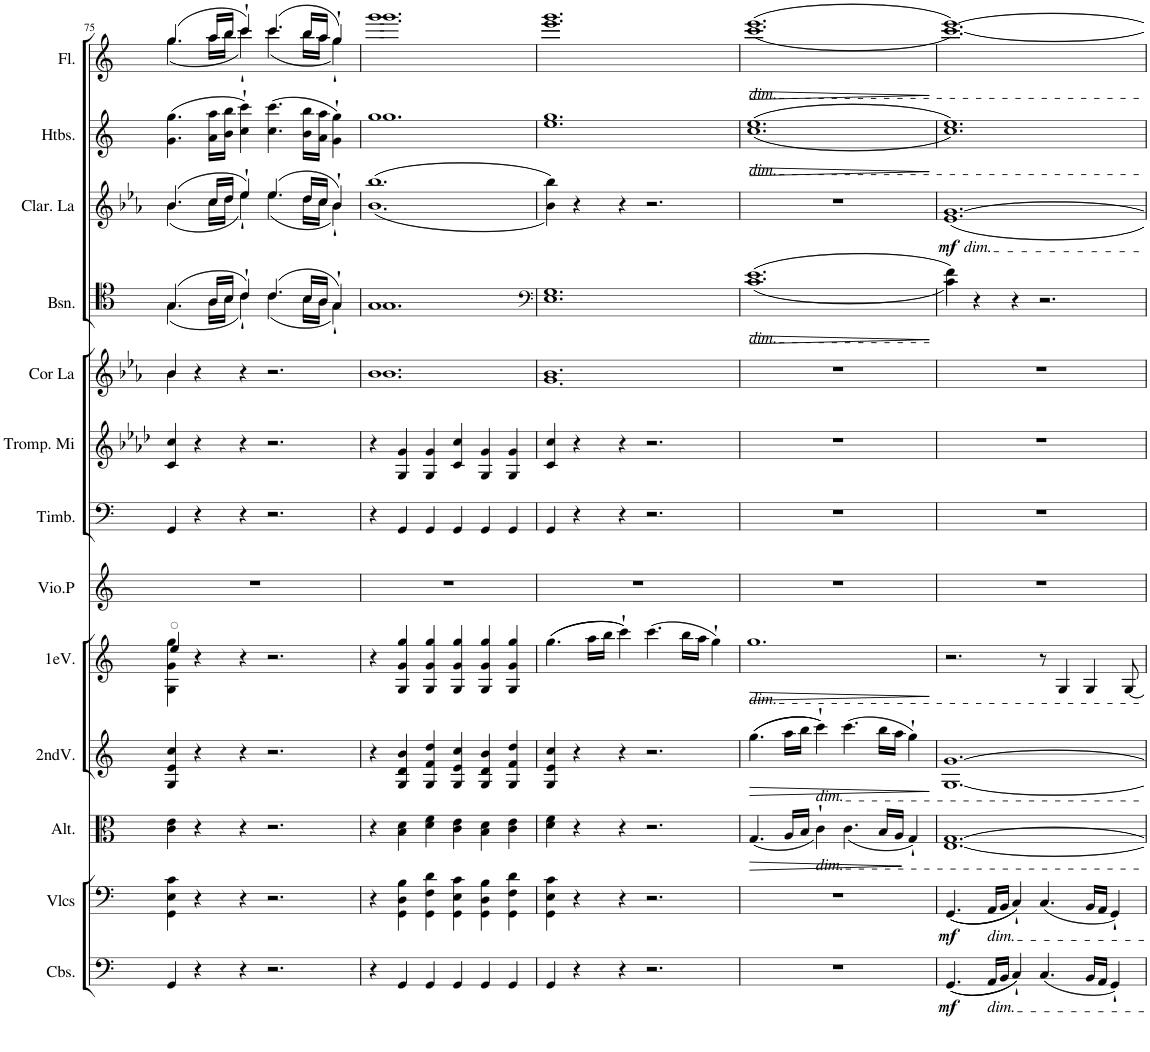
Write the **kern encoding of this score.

**kern	**dynam	**kern	**dynam	**kern	**dynam	**kern	**dynam	**kern	**dynam	**kern	**kern	**kern	**kern	**kern	**dynam	**kern	**dynam	**kern	**dynam	**kern	**dynam
*part13	*part13	*part12	*part12	*part11	*part11	*part10	*part10	*part9	*part9	*part8	*part7	*part6	*part5	*part4	*part4	*part3	*part3	*part2	*part2	*part1	*part1
*staff13	*staff13	*staff12	*staff12	*staff11	*staff11	*staff10	*staff10	*staff9	*staff9	*staff8	*staff7	*staff6	*staff5	*staff4	*staff4	*staff3	*staff3	*staff2	*staff2	*staff1	*staff1
*I"Contrebasses	*	*I"Violoncelles	*	*I"Altos	*	*I"2mesViolons	*	*I"1ers Violons	*	*I"Violon principal.	*I"Timbales	*I"Trompettes en Mi	*I"2 Cors en La	*I"2 Bassons	*	*I"2 Clarinettes en La	*	*I"2 Hautbois	*	*I"2 Flûtes	*
*I'Cbs.	*	*I'Vlcs	*	*I'Alt.	*	*	*	*I'1eV.	*	*I'Vio.P	*I'Timb.	*I'Tromp. Mi	*I'Cor La	*I'Bsn.	*	*I'Clar. La	*	*I'Htbs.	*	*I'Fl.	*
!!LO:PB:g=z
*clefF4	*	*clefF4	*	*clefC3	*	*clefG2	*	*clefG2	*	*clefG2	*clefF4	*clefG2	*clefF4	*clefC4	*	*clefG2	*	*clefG2	*	*clefG2	*
*Trd7c12	*	*	*	*	*	*	*	*	*	*	*	*Trd-2c-4	*Trd2c3	*	*	*Trd2c3	*	*	*	*	*
*k[]	*	*k[]	*	*k[]	*	*k[]	*	*k[]	*	*k[]	*k[]	*k[b-e-a-d-]	*k[b-e-a-]	*k[]	*	*k[b-e-a-]	*	*k[]	*	*k[]	*
*M6/4	*	*M6/4	*	*M6/4	*	*M6/4	*	*M6/4	*	*M6/4	*M6/4	*M6/4	*M6/4	*M6/4	*	*M6/4	*	*M6/4	*	*M6/4	*
=75	=75	=75	=75	=75	=75	=75	=75	=75	=75	=75	=75	=75	=75	=75	=75	=75	=75	=75	=75	=75	=75
*	*	*	*	*	*	*	*	*^	*	*	*	*	*^	*^	*	*^	*	*	*	*^	*
4GG/	.	4GG\ 4E\ 4c\	.	4c\ 4e\	.	4G/ 4e/ 4cc/	.	4G\ 4g\ 4gg\	4ee/	.	1.r	4GG/	4c/ 4cc/	4b-/	4b-\	(4.G/	(4.G\	.	(4.b-/	(4.b-\	.	(4.g\ 4.gg\	.	(4.gg/	(4.gg\	.
4r	.	4r	.	4r	.	4r	.	4r	1ryy	.	.	4r	4r	4r	1ryy	.	.	.	.	.	.	.	.	.	.	.
.	.	.	.	.	.	.	.	.	.	.	.	.	.	.	.	16A/LL	16A\LL	.	16cc/LL	16cc\LL	.	16a\ 16aa\LL	.	16aa/LL	16aa\LL	.
.	.	.	.	.	.	.	.	.	.	.	.	.	.	.	.	16B/JJ	16B\JJ	.	16dd/JJ	16dd\JJ	.	16b\ 16bb\JJ	.	16bb/JJ	16bb\JJ	.
4r	.	4r	.	4r	.	4r	.	4r	.	.	.	4r	4r	4r	.	4c`/)	4c`\)	.	4ee-`/)	4ee-`\)	.	4cc\` 4ccc\`)	.	4ccc`/)	4ccc`\)	.
2.r	.	2.r	.	2.r	.	2.r	.	2.r	.	.	.	2.r	2.r	2.r	.	(4.c/	(4.c\	.	(4.ee-/	(4.ee-\	.	(4.cc\ 4.ccc\	.	(4.ccc/	(4.ccc\	.
.	.	.	.	.	.	.	.	.	.	.	.	.	.	.	.	16B/LL	16B\LL	.	16dd/LL	16dd\LL	.	16b\ 16bb\LL	.	16bb/LL	16bb\LL	.
.	.	.	.	.	.	.	.	.	.	.	.	.	.	.	.	16A/JJ	16A\JJ	.	16cc/JJ	16cc\JJ	.	16a\ 16aa\JJ	.	16aa/JJ	16aa\JJ	.
.	.	.	.	.	.	.	.	.	4ryy	.	.	.	.	.	4ryy	4G`/)	4G`\)	.	4b-`/)	4b-`\)	.	4g\` 4gg\`)	.	4gg`/)	4gg`\)	.
*	*	*	*	*	*	*	*	*v	*v	*	*	*	*	*	*	*	*	*	*	*	*	*	*	*	*	*
=76	=76	=76	=76	=76	=76	=76	=76	=76	=76	=76	=76	=76	=76	=76	=76	=76	=76	=76	=76	=76	=76	=76	=76	=76	=76
*	*	*	*	*	*	*	*	*	*	*	*	*	*	*	*	*	*	*	*	*	*^	*	*	*	*
4r	.	4r	.	4r	.	4r	.	4r	.	1.r	4r	4r	1.b-	1.b-	1.G	1.G	.	(1.bb-	(1.b-	.	1.gg	1.gg	.	1.ggg	1.ggg	.
4GG/	.	4GG\ 4D\ 4B\	.	4B\ 4d\	.	4G/ 4d/ 4b/	.	4G/ 4g/ 4gg/	.	.	4GG/	4G/ 4g/	.	.	.	.	.	.	.	.	.	.	.	.	.	.
4GG/	.	4GG\ 4F\ 4d\	.	4d\ 4f\	.	4G/ 4f/ 4dd/	.	4G/ 4g/ 4gg/	.	.	4GG/	4G/ 4g/	.	.	.	.	.	.	.	.	.	.	.	.	.	.
4GG/	.	4GG\ 4E\ 4c\	.	4c\ 4e\	.	4G/ 4e/ 4cc/	.	4G/ 4g/ 4gg/	.	.	4GG/	4c/ 4cc/	.	.	.	.	.	.	.	.	.	.	.	.	.	.
4GG/	.	4GG\ 4D\ 4B\	.	4B\ 4d\	.	4G/ 4d/ 4b/	.	4G/ 4g/ 4gg/	.	.	4GG/	4G/ 4g/	.	.	.	.	.	.	.	.	.	.	.	.	.	.
4GG/	.	4GG\ 4F\ 4d\	.	4c\ 4e\	.	4G/ 4f/ 4dd/	.	4G/ 4g/ 4gg/	.	.	4GG/	4G/ 4g/	.	.	.	.	.	.	.	.	.	.	.	.	.	.
*	*	*	*	*	*	*	*	*	*	*	*	*	*	*	*v	*v	*	*	*	*	*	*	*	*	*	*
=77	=77	=77	=77	=77	=77	=77	=77	=77	=77	=77	=77	=77	=77	=77	=77	=77	=77	=77	=77	=77	=77	=77	=77	=77	=77
*	*	*	*	*	*	*	*	*	*	*	*	*	*	*	*clefF4	*	*	*	*	*	*	*	*	*	*
4GG/	.	4GG\ 4E\ 4c\	.	4d\ 4f\	.	4G/ 4e/ 4cc/	.	((4.gg\	.	1.r	4GG/	4c/ 4cc/	1.b-	1.g	1.E 1.G	.	4bb-\)	4b-\)	.	1.ee	1.gg	.	1.eee	1.ggg	.
4r	.	4r	.	4r	.	4r	.	.	.	.	4r	4r	.	.	.	.	4r	1ryy	.	.	.	.	.	.	.
.	.	.	.	.	.	.	.	16aa\LL	.	.	.	.	.	.	.	.	.	.	.	.	.	.	.	.	.
.	.	.	.	.	.	.	.	16bb\JJ	.	.	.	.	.	.	.	.	.	.	.	.	.	.	.	.	.
4r	.	4r	.	4r	.	4r	.	4ccc`\))	.	.	4r	4r	.	.	.	.	4r	.	.	.	.	.	.	.	.
2.r	.	2.r	.	2.r	.	2.r	.	(4.ccc\	.	.	2.r	2.r	.	.	.	.	2.r	.	.	.	.	.	.	.	.
.	.	.	.	.	.	.	.	16bb\LL	.	.	.	.	.	.	.	.	.	.	.	.	.	.	.	.	.
.	.	.	.	.	.	.	.	16aa\JJ	.	.	.	.	.	.	.	.	.	.	.	.	.	.	.	.	.
.	.	.	.	.	.	.	.	4gg`\)	.	.	.	.	.	.	.	.	.	4ryy	.	.	.	.	.	.	.
*	*	*	*	*	*	*	*	*	*	*	*	*	*v	*v	*	*	*	*	*	*	*	*	*	*	*
=78	=78	=78	=78	=78	=78	=78	=78	=78	=78	=78	=78	=78	=78	=78	=78	=78	=78	=78	=78	=78	=78	=78	=78	=78
!	!	!	!	!	!	!	!	!	!	!	!	!	!	!	!	!	!	!	!	!	!	!LO:TX:b:i:t=dim.	!	!
!	!	!	!	!	!	!	!	!	!	!	!	!	!	!	!	!	!	!	!LO:TX:b:i:t=dim.	!	!	!	!	!
!	!	!	!	!	!	!	!	!	!	!	!	!	!	!LO:TX:b:i:t=dim.	!	!	!	!	!	!	!	!	!	!
!	!	!	!	!	!	!	!	!LO:TX:b:i:t=dim.	!	!	!	!	!	!	!	!	!	!	!	!	!	!	!	!
!	!	!	!	!	!LO:HP:b	!	!LO:HP:b	!	!LO:HP:b	!	!	!	!	!	!LO:HP:b	!	!	!	!	!	!LO:HP:b	!	!	!LO:HP:b
*	*	*	*	*	*	*	*	*	*	*	*	*	*	*^	*	*v	*v	*	*	*	*	*	*	*
1.r	.	1.r	.	(<4.G/	>	((4.gg\	>	1.gg	>	1.r	1.r	1.r	1.r	(<1.c	(>1.e	>	1.r	.	(<1.cc	(>1.ee	>	(<1.ccc	(>1.eee	>
.	.	.	.	16A/LL	.	16aa\LL	.	.	.	.	.	.	.	.	.	.	.	.	.	.	.	.	.	.
.	.	.	.	16B/JJ	.	16bb\JJ	.	.	.	.	.	.	.	.	.	.	.	.	.	.	.	.	.	.
!	!	!	!	!	!	!LO:TX:b:i:t=dim.	!	!	!	!	!	!	!	!	!	!	!	!	!	!	!	!	!	!
!	!	!	!	!LO:TX:b:i:t=dim.	!	!	!	!	!	!	!	!	!	!	!	!	!	!	!	!	!	!	!	!
.	.	.	.	4c`\)	.	4ccc`\))	.	.	.	.	.	.	.	.	.	.	.	.	.	.	.	.	.	.
.	.	.	.	(<4.c\	.	(4.ccc\	.	.	.	.	.	.	.	.	.	.	.	.	.	.	.	.	.	.
.	.	.	.	16B/LL	.	16bb\LL	.	.	.	.	.	.	.	.	.	.	.	.	.	.	.	.	.	.
.	.	.	.	16A/JJ	.	16aa\JJ	.	.	.	.	.	.	.	.	.	.	.	.	.	.	.	.	.	.
.	.	.	.	4G`/)	]	4gg`\)	.	.	.	.	.	.	.	.	.	.	.	.	.	.	.	.	.	.
*	*	*	*	*	*	*	*	*	*	*	*	*	*	*	*	*	*	*	*v	*v	*	*	*	*
*	*	*	*	*	*	*	*	*	*	*	*	*	*	*v	*v	*	*	*	*	*	*v	*v	*
.	.	.	.	.	.	.	]	.	]	.	.	.	.	.	]	.	.	.	]	.	]
=79	=79	=79	=79	=79	=79	=79	=79	=79	=79	=79	=79	=79	=79	=79	=79	=79	=79	=79	=79	=79	=79
*	*	*	*	*	*	*	*	*	*	*	*	*	*	*^	*	*	*	*^	*	*^	*
!	!	!	!	!	!	!	!	!	!	!	!	!	!	!	!	!	!LO:TX:b:i:t=dim.	!	!	!	!	!	!	!
!	!LO:DY:b	!	!LO:DY:b	!	!	!	!	!	!	!	!	!	!	!	!	!	!	!LO:DY:b	!	!	!	!	!	!
((4.GG/	mf	((4.GG/	mf	[1.E [1.G	.	[1.G [1.g	.	2.r	.	1.r	1.r	1.r	1.r	4c\)	4f\)	.	1.e- [1.g	mf	1.cc)	1.ee)	.	[<1.ccc)	[1.eee)	.
.	.	.	.	.	.	.	.	.	.	.	.	.	.	4r	1ryy	.	.	.	.	.	.	.	.	.
!	!	!LO:TX:b:i:t=dim.	!	!	!	!	!	!	!	!	!	!	!	!	!	!	!	!	!	!	!	!	!	!
!LO:TX:b:i:t=dim.	!	!	!	!	!	!	!	!	!	!	!	!	!	!	!	!	!	!	!	!	!	!	!	!
16AA/LL	.	16AA/LL	.	.	.	.	.	.	.	.	.	.	.	.	.	.	.	.	.	.	.	.	.	.
16BB/JJ	.	16BB/JJ	.	.	.	.	.	.	.	.	.	.	.	.	.	.	.	.	.	.	.	.	.	.
4C`/))	.	4C`/))	.	.	.	.	.	.	.	.	.	.	.	4r	.	.	.	.	.	.	.	.	.	.
(4.C/	.	(4.C/	.	.	.	.	.	8r	.	.	.	.	.	2.r	.	.	.	.	.	.	.	.	.	.
.	.	.	.	.	.	.	.	4G/	.	.	.	.	.	.	.	.	.	.	.	.	.	.	.	.
16BB/LL	.	16BB/LL	.	.	.	.	.	4G/	.	.	.	.	.	.	.	.	.	.	.	.	.	.	.	.
16AA/JJ	.	16AA/JJ	.	.	.	.	.	.	.	.	.	.	.	.	.	.	.	.	.	.	.	.	.	.
4GG`/)	.	4GG`/)	.	.	.	.	.	.	.	.	.	.	.	.	4ryy	.	.	.	.	.	.	.	.	.
.	.	.	.	.	.	.	.	[8G/	.	.	.	.	.	.	.	.	.	.	.	.	.	.	.	.
*	*	*	*	*	*	*	*	*	*	*	*	*	*	*	*	*	*	*	*v	*v	*	*	*	*
*	*	*	*	*	*	*	*	*	*	*	*	*	*	*v	*v	*	*	*	*	*	*v	*v	*
=	=	=	=	=	=	=	=	=	=	=	=	=	=	=	=	=	=	=	=	=	=
*-	*-	*-	*-	*-	*-	*-	*-	*-	*-	*-	*-	*-	*-	*-	*-	*-	*-	*-	*-	*-	*-
